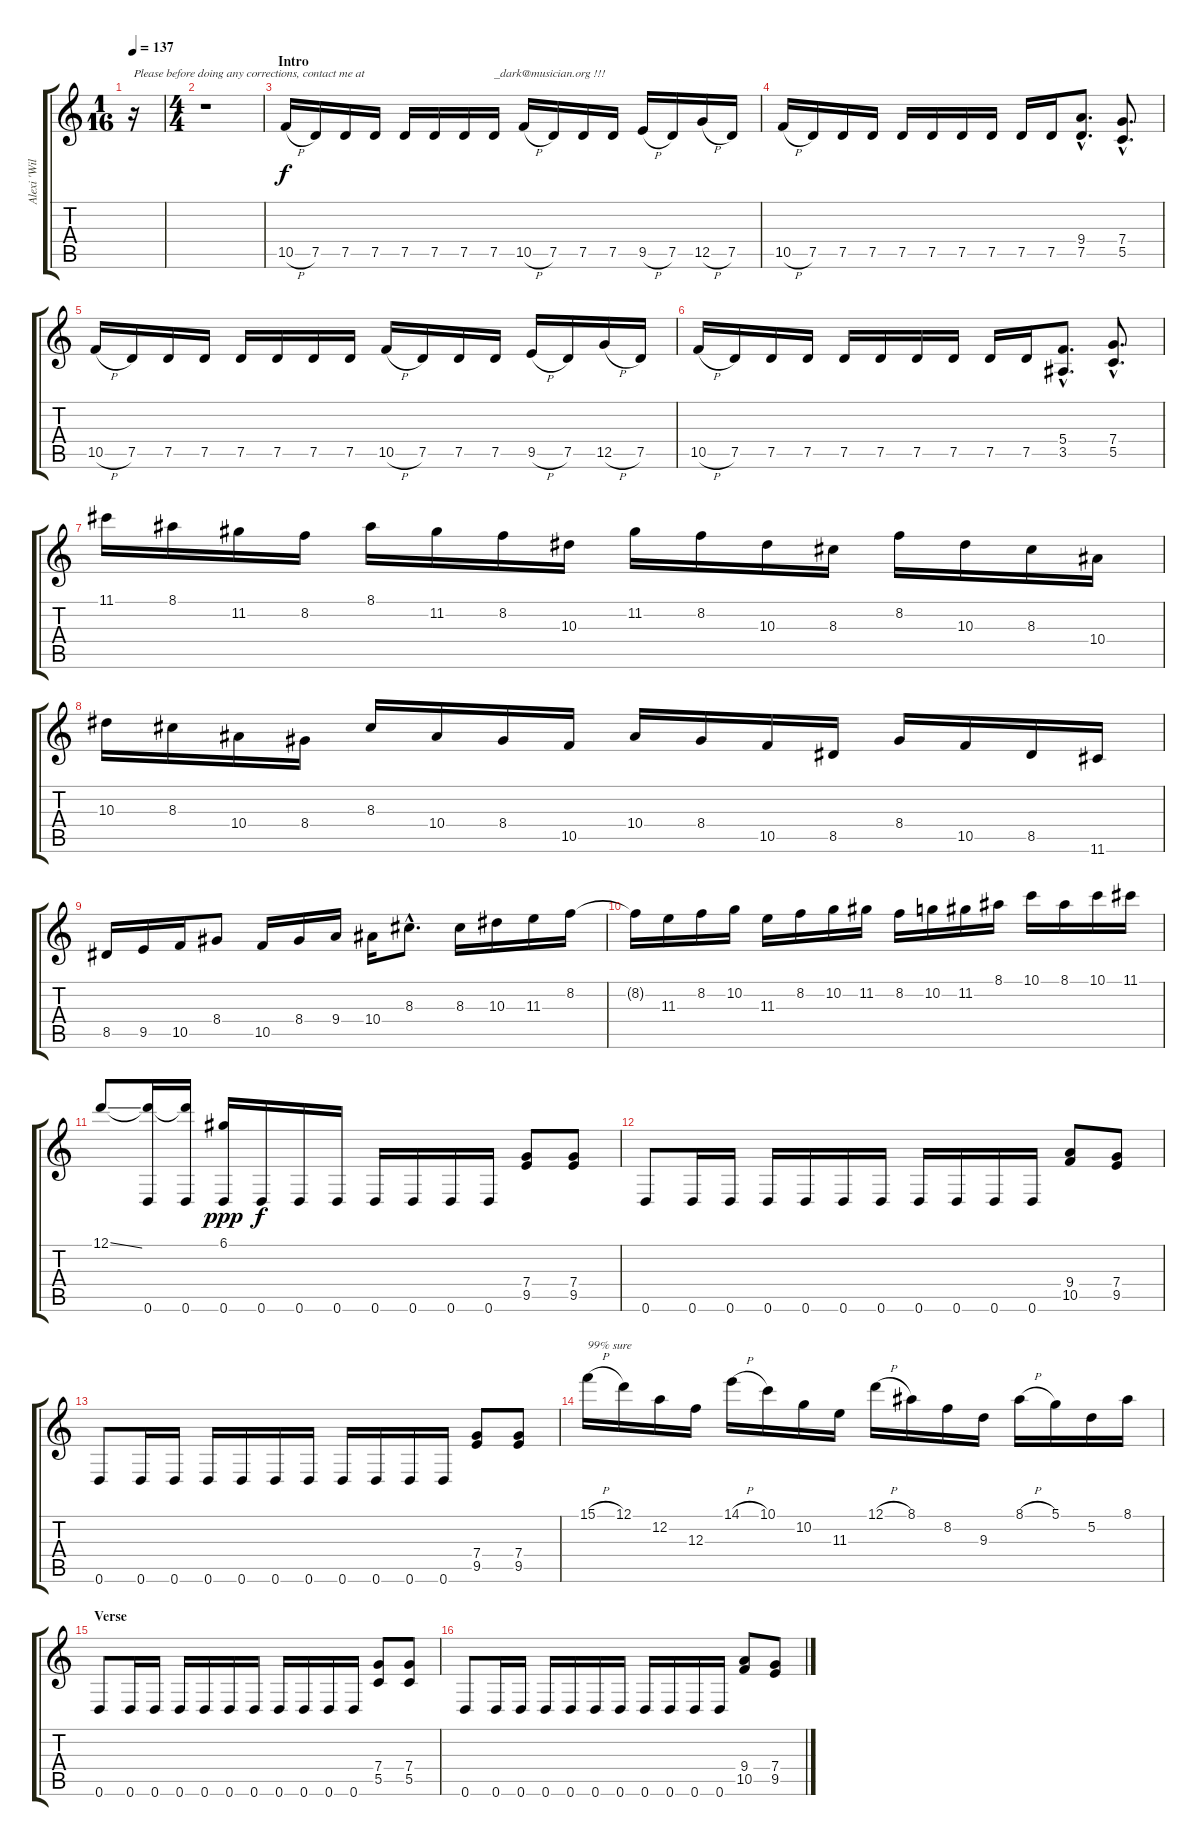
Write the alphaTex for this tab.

\track ("Alexi 'Wildchild' Laiho" "Alexi 'Wil") {instrument distortionguitar}
\staff {score tabs}
\tuning (D4 A3 F3 C3 G2 D2) {hide}
\ts (1 16)
\tempo 137
\clef g2
\ks c
r.16{txt "Please before doing any corrections, contact me at" dy f instrument distortionguitar} |
\ts (4 4)
r.1 |
\section ("" "Intro")
10.5{h}.16 7.5.16 7.5.16 7.5.16 7.5.16 7.5.16 7.5.16 7.5.16{txt "_dark@musician.org !!!"} 10.5{h}.16 7.5.16 7.5.16 7.5.16 9.5{h}.16 7.5.16 12.5{h}.16 7.5.16 |
10.5{h}.16 7.5.16 7.5.16 7.5.16 7.5.16 7.5.16 7.5.16 7.5.16 7.5.16 7.5.16 (9.4{hac} 7.5{hac}).8{d} (7.4{hac} 5.5{hac}).8{d} |
10.5{h}.16 7.5.16 7.5.16 7.5.16 7.5.16 7.5.16 7.5.16 7.5.16 10.5{h}.16 7.5.16 7.5.16 7.5.16 9.5{h}.16 7.5.16 12.5{h}.16 7.5.16 |
10.5{h}.16 7.5.16 7.5.16 7.5.16 7.5.16 7.5.16 7.5.16 7.5.16 7.5.16 7.5.16 (5.4{hac} 3.5{hac}).8{d} (7.4{hac} 5.5{hac}).8{d} |
11.1.16 8.1.16 11.2.16 8.2.16 8.1.16 11.2.16 8.2.16 10.3.16 11.2.16 8.2.16 10.3.16 8.3.16 8.2.16 10.3.16 8.3.16 10.4.16 |
10.3.16 8.3.16 10.4.16 8.4.16 8.3.16 10.4.16 8.4.16 10.5.16 10.4.16 8.4.16 10.5.16 8.5.16 8.4.16 10.5.16 8.5.16 11.6.16 |
8.5.16 9.5.16 10.5.16 8.4.8 10.5.16 8.4.16 9.4.16 10.4.16 8.3{hac}.8{d} 8.3.16 10.3.16 11.3.16 8.2.16 |
8.2{t}.16 11.3.16 8.2.16 10.2.16 11.3.16 8.2.16 10.2.16 11.2.16 8.2.16 10.2.16 11.2.16 8.1.16 10.1.16 8.1.16 10.1.16 11.1.16 |
12.1{ss}.8 (12.1{t} 0.6).16 (12.1{t} 0.6).16 (6.1 0.6).16{dy ppp} 0.6.16{dy f} 0.6.16 0.6.16 0.6.16 0.6.16 0.6.16 0.6.16 (7.4 9.5).8 (7.4 9.5).8 |
0.6.8 0.6.16 0.6.16 0.6.16 0.6.16 0.6.16 0.6.16 0.6.16 0.6.16 0.6.16 0.6.16 (9.4 10.5).8 (7.4 9.5).8 |
0.6.8 0.6.16 0.6.16 0.6.16 0.6.16 0.6.16 0.6.16 0.6.16 0.6.16 0.6.16 0.6.16 (7.4 9.5).8 (7.4 9.5).8 |
15.1{h}.16{txt "99% sure"} 12.1.16 12.2.16 12.3.16 14.1{h}.16 10.1.16 10.2.16 11.3.16 12.1{h}.16 8.1.16 8.2.16 9.3.16 8.1{h}.16 5.1.16 5.2.16 8.1.16 |
\section ("" "Verse")
0.6.8 0.6.16 0.6.16 0.6.16 0.6.16 0.6.16 0.6.16 0.6.16 0.6.16 0.6.16 0.6.16 (7.4 5.5).8 (7.4 5.5).8 |
0.6.8 0.6.16 0.6.16 0.6.16 0.6.16 0.6.16 0.6.16 0.6.16 0.6.16 0.6.16 0.6.16 (9.4 10.5).8 (7.4 9.5).8
